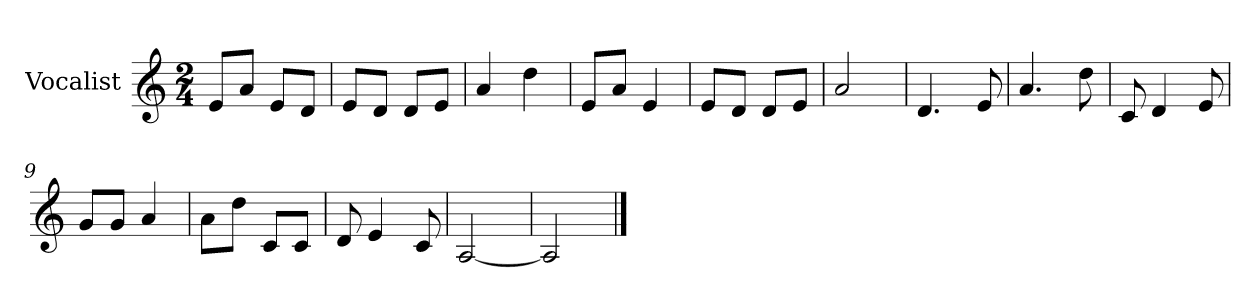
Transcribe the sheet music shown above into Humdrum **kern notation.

**kern
*part1
*staff1
*I"Vocalist
*k[]
*C:
*M2/4
=
8eL
8aJ
8eL
8dJ
=1
8eL
8dJ
8dL
8eJ
=2
4a
4dd
=3
8eL
8aJ
4e
=4
8eL
8dJ
8dL
8eJ
=5
2a
=6
4.d
8e
=7
4.a
8dd
=8
8c
4d
8e
=9
8gL
8gJ
4a
=10
8aL
8ddJ
8cL
8cJ
=11
8d
4e
8c
=12
[2A
=13
2A]
==
*-
